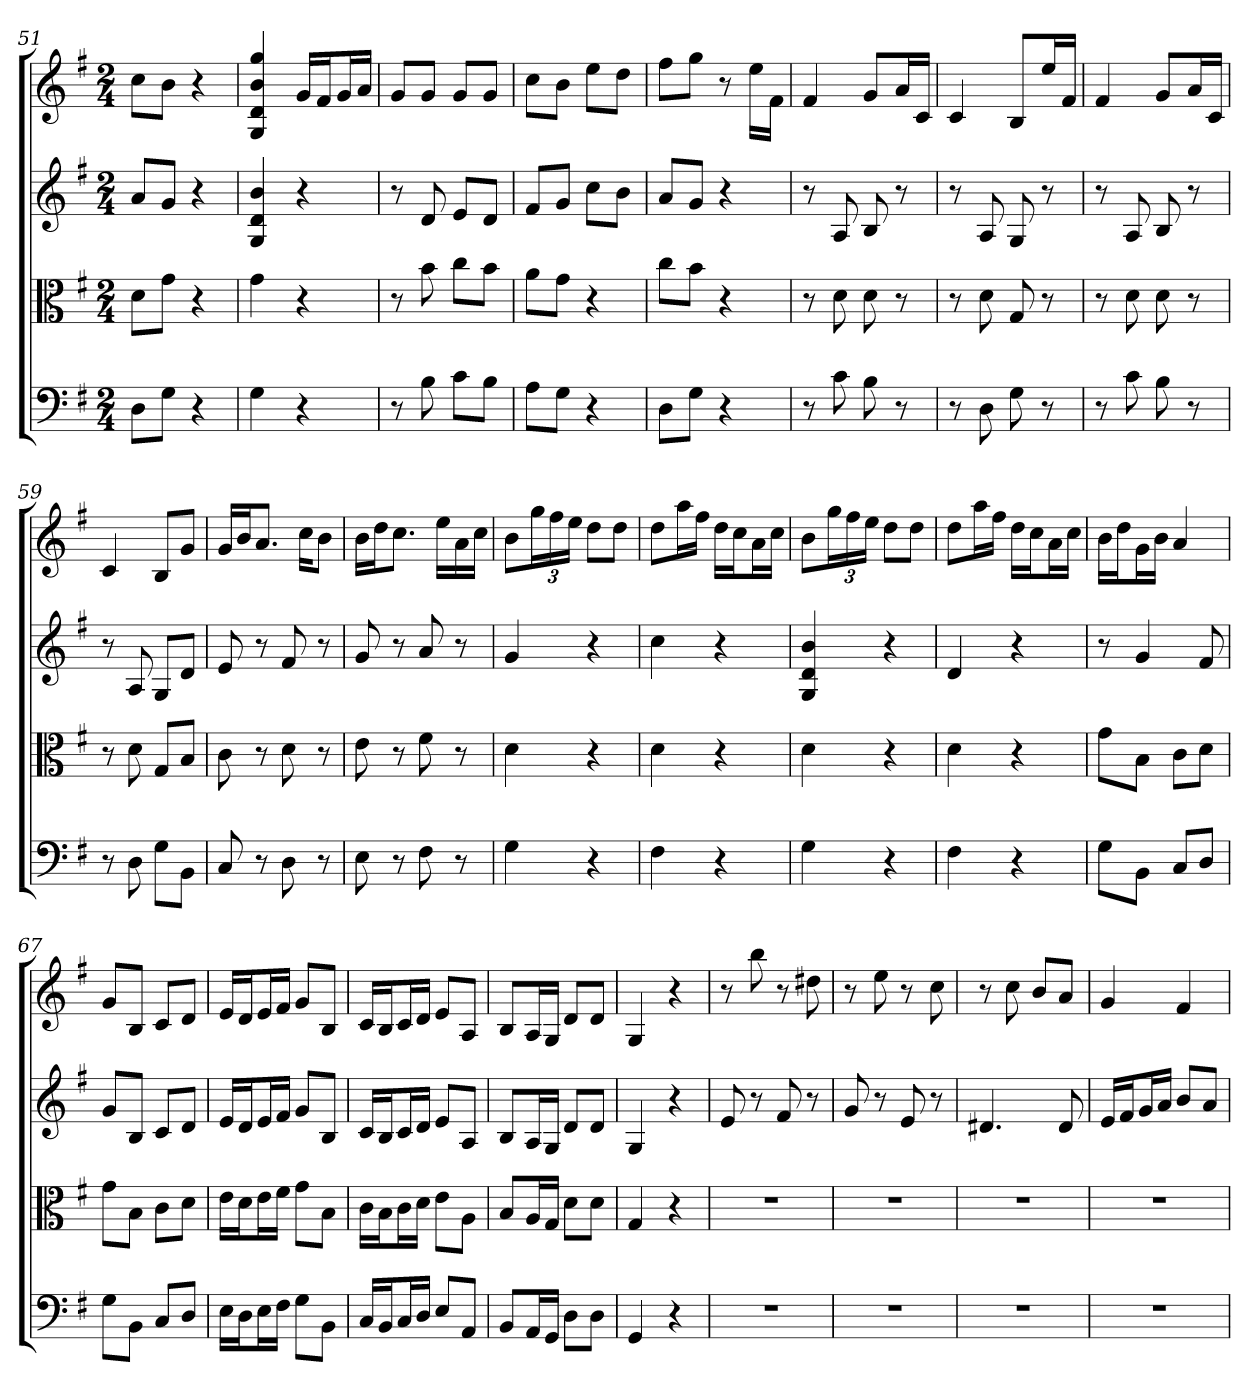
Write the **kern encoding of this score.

**kern	**kern	**kern	**kern
*part4	*part3	*part2	*part1
*staff4	*staff3	*staff2	*staff1
*clefF4	*clefC3	*clefG2	*clefG2
*k[f#]	*k[f#]	*k[f#]	*k[f#]
*G:	*G:	*G:	*G:
*M2/4	*M2/4	*M2/4	*M2/4
=51	=51	=51	=51
8D\L	8d\L	8a/L	8cc\L
8G\J	8g\J	8g/J	8b\J
4r	4r	4r	4r
=52	=52	=52	=52
4G	4g	4G 4d 4b	4G 4d 4b 4gg
4r	4r	4r	16g/LL
.	.	.	16f#/J
.	.	.	16g/L
.	.	.	16a/JJ
=53	=53	=53	=53
8r	8r	8r	8g/L
8B	8b	8d	8g/J
8c\L	8cc\L	8e/L	8g/L
8B\J	8b\J	8d/J	8g/J
=54	=54	=54	=54
8A\L	8a\L	8f#/L	8cc\L
8G\J	8g\J	8g/J	8b\J
4r	4r	8cc\L	8ee\L
.	.	8b\J	8dd\J
=55	=55	=55	=55
8D\L	8cc\L	8a/L	8ff#\L
8G\J	8b\J	8g/J	8gg\J
4r	4r	4r	8r
.	.	.	16ee\LL
.	.	.	16f#\JJ
=56	=56	=56	=56
8r	8r	8r	4f#
8c	8d	8A	.
8B	8d	8B	8g/L
8r	8r	8r	16a/L
.	.	.	16c/JJ
=57	=57	=57	=57
8r	8r	8r	4c
8D	8d	8A	.
8G	8G	8G	8B/L
8r	8r	8r	16ee/L
.	.	.	16f#/JJ
=58	=58	=58	=58
8r	8r	8r	4f#
8c	8d	8A	.
8B	8d	8B	8g/L
8r	8r	8r	16a/L
.	.	.	16c/JJ
=59	=59	=59	=59
8r	8r	8r	4c
8D	8d	8A	.
8G\L	8G/L	8G/L	8B/L
8BB\J	8B/J	8d/J	8g/J
=60	=60	=60	=60
8C	8c	8e	16g/LL
.	.	.	16b/J
8r	8r	8r	8.a/J
8D	8d	8f#	.
.	.	.	16cc\KL
8r	8r	8r	8b\J
=61	=61	=61	=61
8E	8e	8g	16b\LL
.	.	.	16dd\J
8r	8r	8r	8.cc\J
8F#	8f#	8a	.
.	.	.	16ee\LL
8r	8r	8r	16a\
.	.	.	16cc\JJ
=62	=62	=62	=62
4G	4d	4g	8b\L
.	.	.	24gg\L
.	.	.	24ff#\
.	.	.	24ee\JJ
4r	4r	4r	8dd\L
.	.	.	8dd\J
=63	=63	=63	=63
4F#	4d	4cc	8dd\L
.	.	.	16aa\L
.	.	.	16ff#\JJ
4r	4r	4r	16dd\LL
.	.	.	16cc\J
.	.	.	16a\L
.	.	.	16cc\JJ
=64	=64	=64	=64
4G	4d	4G 4d 4b	8b\L
.	.	.	24gg\L
.	.	.	24ff#\
.	.	.	24ee\JJ
4r	4r	4r	8dd\L
.	.	.	8dd\J
=65	=65	=65	=65
4F#	4d	4d	8dd\L
.	.	.	16aa\L
.	.	.	16ff#\JJ
4r	4r	4r	16dd\LL
.	.	.	16cc\J
.	.	.	16a\L
.	.	.	16cc\JJ
=66	=66	=66	=66
8G\L	8g\L	8r	16b\LL
.	.	.	16dd\J
8BB\J	8B\J	4g	16g\L
.	.	.	16b\JJ
8C/L	8c\L	.	4a
8D/J	8d\J	8f#	.
=67	=67	=67	=67
8G\L	8g\L	8g/L	8g/L
8BB\J	8B\J	8B/J	8B/J
8C/L	8c\L	8c/L	8c/L
8D/J	8d\J	8d/J	8d/J
=68	=68	=68	=68
16E\LL	16e\LL	16e/LL	16e/LL
16D\J	16d\J	16d/J	16d/J
16E\L	16e\L	16e/L	16e/L
16F#\JJ	16f#\JJ	16f#/JJ	16f#/JJ
8G\L	8g\L	8g/L	8g/L
8BB\J	8B\J	8B/J	8B/J
=69	=69	=69	=69
16C/LL	16c\LL	16c/LL	16c/LL
16BB/J	16B\J	16B/J	16B/J
16C/L	16c\L	16c/L	16c/L
16D/JJ	16d\JJ	16d/JJ	16d/JJ
8E/L	8e\L	8e/L	8e/L
8AA/J	8A\J	8A/J	8A/J
=70	=70	=70	=70
8BB/L	8B/L	8B/L	8B/L
16AA/L	16A/L	16A/L	16A/L
16GG/JJ	16G/JJ	16G/JJ	16G/JJ
8D\L	8d\L	8d/L	8d/L
8D\J	8d\J	8d/J	8d/J
=71	=71	=71	=71
4GG	4G	4G	4G
4r	4r	4r	4r
=72	=72	=72	=72
2r	2r	8e	8r
.	.	8r	8bb
.	.	8f#	8r
.	.	8r	8dd#X
=73	=73	=73	=73
2r	2r	8g	8r
.	.	8r	8ee
.	.	8e	8r
.	.	8r	8cc
=74	=74	=74	=74
2r	2r	4.d#X	8r
.	.	.	8cc
.	.	.	8b/L
.	.	8d#	8a/J
=75	=75	=75	=75
2r	2r	16e/LL	4g
.	.	16f#/J	.
.	.	16g/L	.
.	.	16a/JJ	.
.	.	8b/L	4f#
.	.	8a/J	.
=	=	=	=
*-	*-	*-	*-
